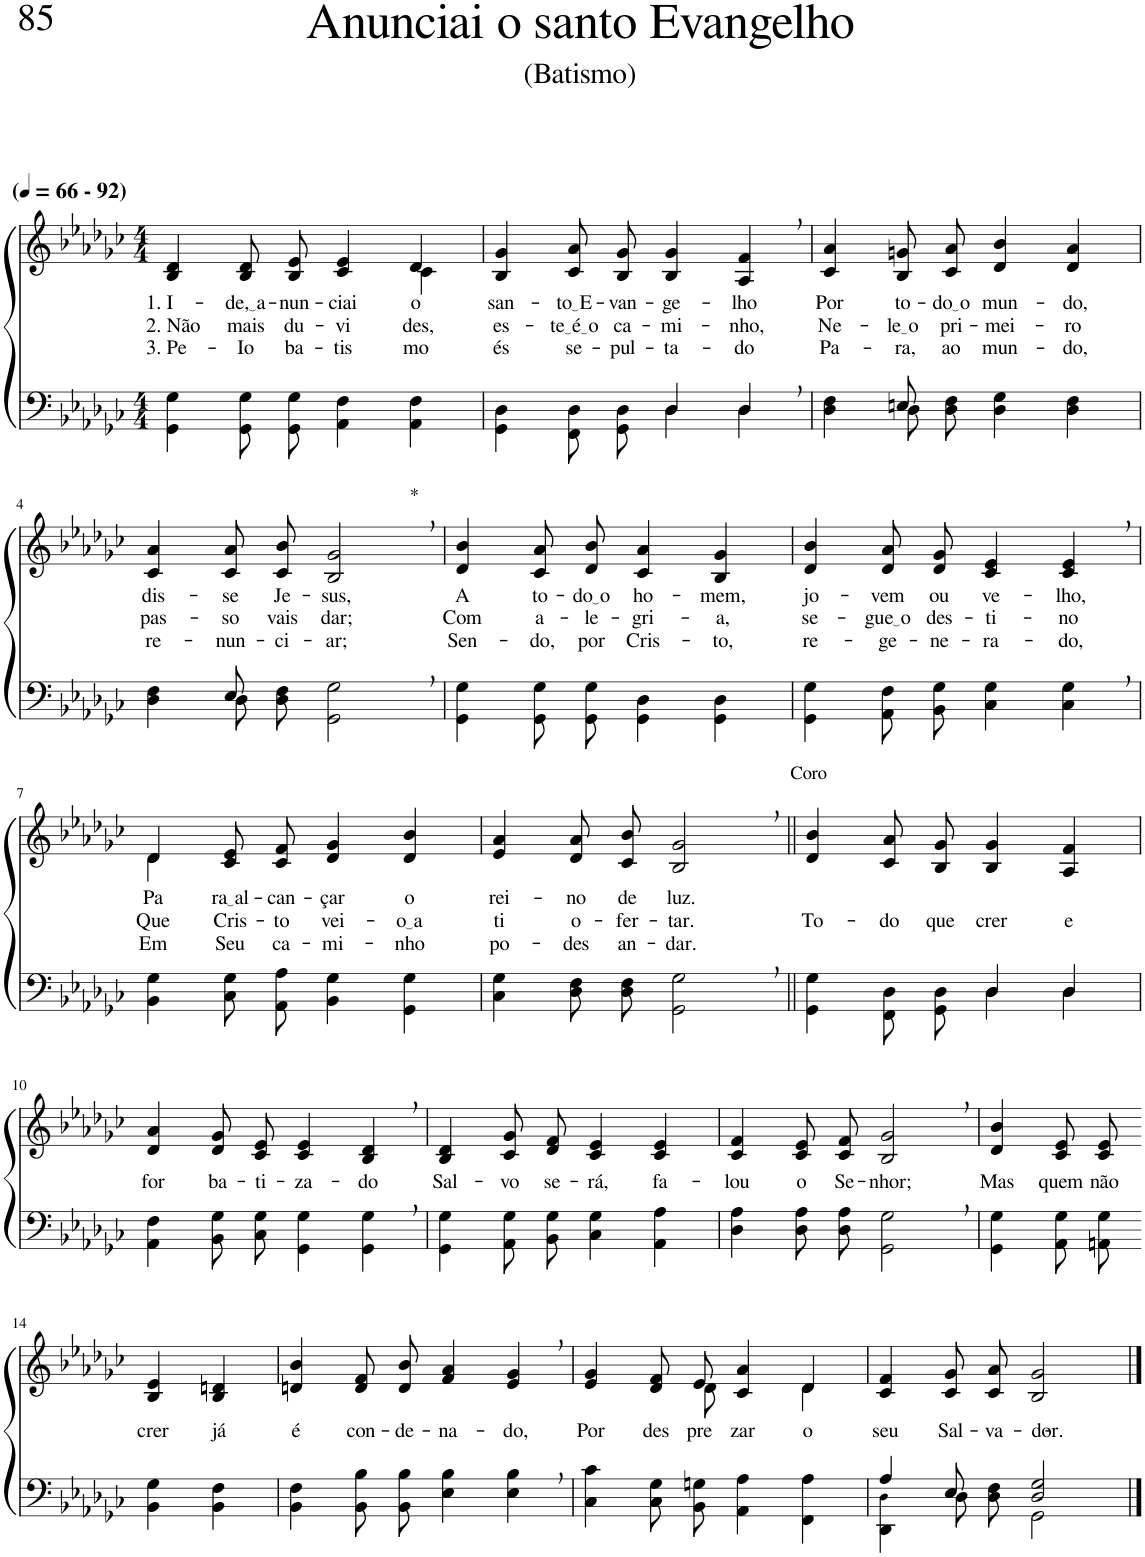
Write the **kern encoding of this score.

**kern	**kern	**text	**text	**text
*part2	*part1	*part1	*part1	*part1
*staff2	*staff1	*staff1	*staff1	*staff1
*I"Parte III e IV	*I"Parte I e II	*	*	*
*clefF4	*clefG2	*	*	*
*Trd-1c-2	*Trd-1c-2	*	*	*
*k[b-e-a-d-g-c-]	*k[b-e-a-d-g-c-]	*	*	*
*M4/4	*M4/4	*	*	*
*MM66	*MM66	*	*	*
=1	=1	=1	=1	=1
!	!LO:TX:a:B:t=(	!	!	!
!	!LO:TX:a:B:t=- 92)	!	!	!
!	!	!LO:LY:b	!LO:LY:b	!LO:LY:b
*	*^	*	*	*
4GG-\ 4G-\	4B-/ 4d-/	2.ryy	1. I-	2. Não	3. Pe-
!	!	!	!LO:LY:b	!LO:LY:b	!LO:LY:b
8GG-/ 8G-/L	8B-/ 8d-/L	.	de, a	mais	-Io
!	!	!	!LO:LY:b	!LO:LY:b	!LO:LY:b
8GG-/ 8G-/J	8B-/ 8e-/J	.	-nun-	du-	ba-
!	!	!	!LO:LY:b	!LO:LY:b	!LO:LY:b
4AA-\ 4F\	4c-/ 4e-/	.	-ciai	-vi-	-tis-
!	!	!	!LO:LY:b	!LO:LY:b	!LO:LY:b
4AA-\ 4F\	4d-/	4c-\	o	-des,	-mo
=2	=2	=2	=2	=2	=2
*^	*	*	*	*	*
!	!	!	!	!LO:LY:b	!LO:LY:b	!LO:LY:b
*	*	*v	*v	*	*	*
2ryy	4GG-\ 4D-\	4B-/ 4g-/	san-	es-	és
!	!	!	!LO:LY:b	!LO:LY:b	!LO:LY:b
.	8FF/ 8D-/L	8c-/ 8a-/L	to E	te é o	se-
!	!	!	!LO:LY:b	!LO:LY:b	!LO:LY:b
.	8GG-/ 8D-/J	8B-/ 8g-/J	-van-	ca-	-pul-
!	!	!	!LO:LY:b	!LO:LY:b	!LO:LY:b
4D-/	4D-\	4B-/ 4g-/	-ge-	-mi-	-ta-
!	!	!	!LO:LY:b	!LO:LY:b	!LO:LY:b
4D-,/	4D-\	4A-/, 4f/,	-lho	-nho,	-do
=3	=3	=3	=3	=3	=3
!	!	!	!LO:LY:b	!LO:LY:b	!LO:LY:b
4ryy	4D-\ 4F\	4c-/ 4a-/	Por	Ne-	Pa-
!	!	!	!LO:LY:b	!LO:LY:b	!LO:LY:b
8En/	8D-\L	8B-/ 8gn/L	to-	le o	-ra,
!	!	!	!LO:LY:b	!LO:LY:b	!LO:LY:b
2ryy	8D-\ 8F\J	8c-/ 8a-/J	do o	pri-	ao
!	!	!	!LO:LY:b	!LO:LY:b	!LO:LY:b
.	4D-\ 4G-\	4d-/ 4b-/	mun-	-mei-	mun-
!	!	!	!LO:LY:b	!LO:LY:b	!LO:LY:b
.	4D-\ 4F\	4d-/ 4a-/	-do,	-ro	-do,
8ryy	.	.	.	.	.
!!LO:LB:g=z
=4	=4	=4	=4	=4	=4
!	!	!	!LO:LY:b	!LO:LY:b	!LO:LY:b
4ryy	4D-\ 4F\	4c-/ 4a-/	dis-	pas-	re-
!	!	!	!LO:LY:b	!LO:LY:b	!LO:LY:b
8E-/	8D-\L	8c-/ 8a-/L	-se	-so	-nun-
!	!	!	!LO:LY:b	!LO:LY:b	!LO:LY:b
2ryy	8D-\ 8F\J	8c-/ 8b-/J	Je-	vais	-ci-
!	!	!LO:TX:a:t=*	!	!	!
!	!	!	!LO:LY:b	!LO:LY:b	!LO:LY:b
.	2GG-\ 2G-\	2B-/, 2g-/,	-sus,	dar;	-ar;
8ryy	.	.	.	.	.
*v	*v	*	*	*	*
=5	=5	=5	=5	=5
!	!	!LO:LY:b	!LO:LY:b	!LO:LY:b
4GG-\ 4G-\	4d-/ 4b-/	A	Com	Sen-
!	!	!LO:LY:b	!LO:LY:b	!LO:LY:b
8GG-/ 8G-/L	8c-/ 8a-/L	to-	a-	-do,
!	!	!LO:LY:b	!LO:LY:b	!LO:LY:b
8GG-/ 8G-/J	8d-/ 8b-/J	do o	-le-	por
!	!	!LO:LY:b	!LO:LY:b	!LO:LY:b
4GG-\ 4D-\	4c-/ 4a-/	ho-	-gri-	Cris-
!	!	!LO:LY:b	!LO:LY:b	!LO:LY:b
4GG-\ 4D-\	4B-/ 4g-/	-mem,	-a,	-to,
=6	=6	=6	=6	=6
!	!	!LO:LY:b	!LO:LY:b	!LO:LY:b
4GG-\ 4G-\	4d-/ 4b-/	jo-	se-	re-
!	!	!LO:LY:b	!LO:LY:b	!LO:LY:b
8AA-\ 8F\L	8d-/ 8a-/L	-vem	gue o	-ge-
!	!	!LO:LY:b	!LO:LY:b	!LO:LY:b
8BB-\ 8G-\J	8d-/ 8g-/J	ou	des-	-ne-
!	!	!LO:LY:b	!LO:LY:b	!LO:LY:b
4C-\ 4G-\	4c-/ 4e-/	ve-	-ti-	-ra-
!	!	!LO:LY:b	!LO:LY:b	!LO:LY:b
4C-\, 4G-\,	4c-/, 4e-/,	-lho,	-no	-do,
!!LO:LB:g=z
=7	=7	=7	=7	=7
*	*^	*	*	*
!	!	!	!LO:LY:b	!LO:LY:b	!LO:LY:b
4BB-\ 4G-\	4d-/	4d-\	Pa-	Que	Em
!	!	!	!LO:LY:b	!LO:LY:b	!LO:LY:b
8C-\ 8G-\L	8c-/ 8e-/L	2.ryy	ra al	Cris-	Seu
!	!	!	!LO:LY:b	!LO:LY:b	!LO:LY:b
8AA-\ 8A-\J	8c-/ 8f/J	.	-can-	-to	ca-
!	!	!	!LO:LY:b	!LO:LY:b	!LO:LY:b
4BB-\ 4G-\	4d-/ 4g-/	.	-çar	vei-	-mi-
!	!	!	!LO:LY:b	!LO:LY:b	!LO:LY:b
4GG-\ 4G-\	4d-/ 4b-/	.	o	o a	-nho
*	*v	*v	*	*	*
=8	=8	=8	=8	=8
!	!	!LO:LY:b	!LO:LY:b	!LO:LY:b
4C-\ 4G-\	4e-/ 4a-/	rei-	ti	po-
!	!	!LO:LY:b	!LO:LY:b	!LO:LY:b
8D-\ 8F\L	8d-/ 8a-/L	-no	o-	-des
!	!	!LO:LY:b	!LO:LY:b	!LO:LY:b
8D-\ 8F\J	8c-/ 8b-/J	de	-fer-	an-
!	!LO:TX:a:t=Coro	!	!	!
!	!	!LO:LY:b	!LO:LY:b	!LO:LY:b
2GG-\, 2G-\,	2B-/, 2g-/,	luz.	-tar.	-dar.
=9||	=9||	=9||	=9||	=9||
*^	*	*	*	*
!	!	!	!	!LO:LY:b	!
2ryy	4GG-\ 4G-\	4d-/ 4b-/	.	To-	.
!	!	!	!	!LO:LY:b	!
.	8FF/ 8D-/L	8c-/ 8a-/L	.	-do	.
!	!	!	!	!LO:LY:b	!
.	8GG-/ 8D-/J	8B-/ 8g-/J	.	que	.
!	!	!	!	!LO:LY:b	!
4D-/	4D-\	4B-/ 4g-/	.	crer	.
!	!	!	!	!LO:LY:b	!
4D-/	4D-\	4A-/ 4f/	.	e	.
!!LO:LB:g=z
=10	=10	=10	=10	=10	=10
!	!	!	!LO:LY:b	!	!
*v	*v	*	*	*	*
4AA-\ 4F\	4d-/ 4a-/	for	.	.
!	!	!LO:LY:b	!	!
8BB-\ 8G-\L	8d-/ 8g-/L	ba-	.	.
!	!	!LO:LY:b	!	!
8C-\ 8G-\J	8c-/ 8e-/J	-ti-	.	.
!	!	!LO:LY:b	!	!
4GG-\ 4G-\	4c-/ 4e-/	-za-	.	.
!	!	!LO:LY:b	!	!
4GG-\, 4G-\,	4B-/, 4d-/,	-do	.	.
=11	=11	=11	=11	=11
!	!	!LO:LY:b	!	!
4GG-\ 4G-\	4B-/ 4d-/	Sal-	.	.
!	!	!LO:LY:b	!	!
8AA-\ 8G-\L	8c-/ 8g-/L	-vo	.	.
!	!	!LO:LY:b	!	!
8BB-\ 8G-\J	8d-/ 8f/J	se-	.	.
!	!	!LO:LY:b	!	!
4C-\ 4G-\	4c-/ 4e-/	-rá,	.	.
!	!	!LO:LY:b	!	!
4AA-\ 4A-\	4c-/ 4e-/	fa-	.	.
=12	=12	=12	=12	=12
!	!	!LO:LY:b	!	!
4D-\ 4A-\	4c-/ 4f/	-lou	.	.
!	!	!LO:LY:b	!	!
8D-\ 8A-\L	8c-/ 8e-/L	o	.	.
!	!	!LO:LY:b	!	!
8D-\ 8A-\J	8c-/ 8f/J	Se-	.	.
!	!	!LO:LY:b	!	!
2GG-\, 2G-\,	2B-/, 2g-/,	-nhor;	.	.
=13	=13	=13	=13	=13
!	!	!LO:LY:b	!	!
4GG-\ 4G-\	4d-/ 4b-/	Mas	.	.
!	!	!LO:LY:b	!	!
8AA-\ 8G-\L	8c-/ 8e-/L	quem	.	.
!	!	!LO:LY:b	!	!
8AAn\ 8G-\J	8c-/ 8e-/J	não	.	.
!!LO:LB:g=z
=14-	=14-	=14-	=14-	=14-
!	!	!LO:LY:b	!	!
4BB-\ 4G-\	4B-/ 4e-/	crer	.	.
!	!	!LO:LY:b	!	!
4BB-\ 4F\	4B-/ 4dn/	já	.	.
=15	=15	=15	=15	=15
!	!	!LO:LY:b	!	!
4BB-\ 4F\	4dn/ 4b-/	é	.	.
!	!	!LO:LY:b	!	!
8BB-\ 8B-\L	8d/ 8f/L	con-	.	.
!	!	!LO:LY:b	!	!
8BB-\ 8B-\J	8d/ 8b-/J	-de-	.	.
!	!	!LO:LY:b	!	!
4E-\ 4B-\	4f/ 4a-/	-na-	.	.
!	!	!LO:LY:b	!	!
4E-\, 4B-\,	4e-/, 4g-/,	-do,	.	.
=16	=16	=16	=16	=16
!	!	!LO:LY:b	!	!
*	*^	*	*	*
4C-\ 4c-\	4e-/ 4g-/	4.ryy	Por	.	.
!	!	!	!LO:LY:b	!	!
8C-\ 8G-\L	8d-/ 8f/L	.	des-	.	.
!	!	!	!LO:LY:b	!	!
8BB-\ 8Gn\J	8e-/J	8d-\	-pre-	.	.
!	!	!	!LO:LY:b	!	!
4AA-\ 4A-\	4c-/ 4a-/	4ryy	-zar	.	.
!	!	!	!LO:LY:b	!	!
4FF\ 4A-\	4d-/	4d-\	o	.	.
=17	=17	=17	=17	=17	=17
*^	*	*	*	*	*
!	!	!	!	!LO:LY:b	!	!
*	*	*v	*v	*	*	*
4A-/	4DD-\ 4D-!\	4c-/ 4f/	seu	.	.
!	!	!	!LO:LY:b	!	!
8E-/	8D-\L	8c-/ 8g-/L	Sal-	.	.
!	!	!	!LO:LY:b	!	!
8ryy	8D-\ 8F\J	8c-/ 8a-/J	-va-	.	.
!	!	!	!LO:LY:b	!	!
2D-/ 2G-/	2GG-\	2B-/ 2g-/	-dor.-	.	.
*v	*v	*	*	*	*
==	==	==	==	==
*-	*-	*-	*-	*-
